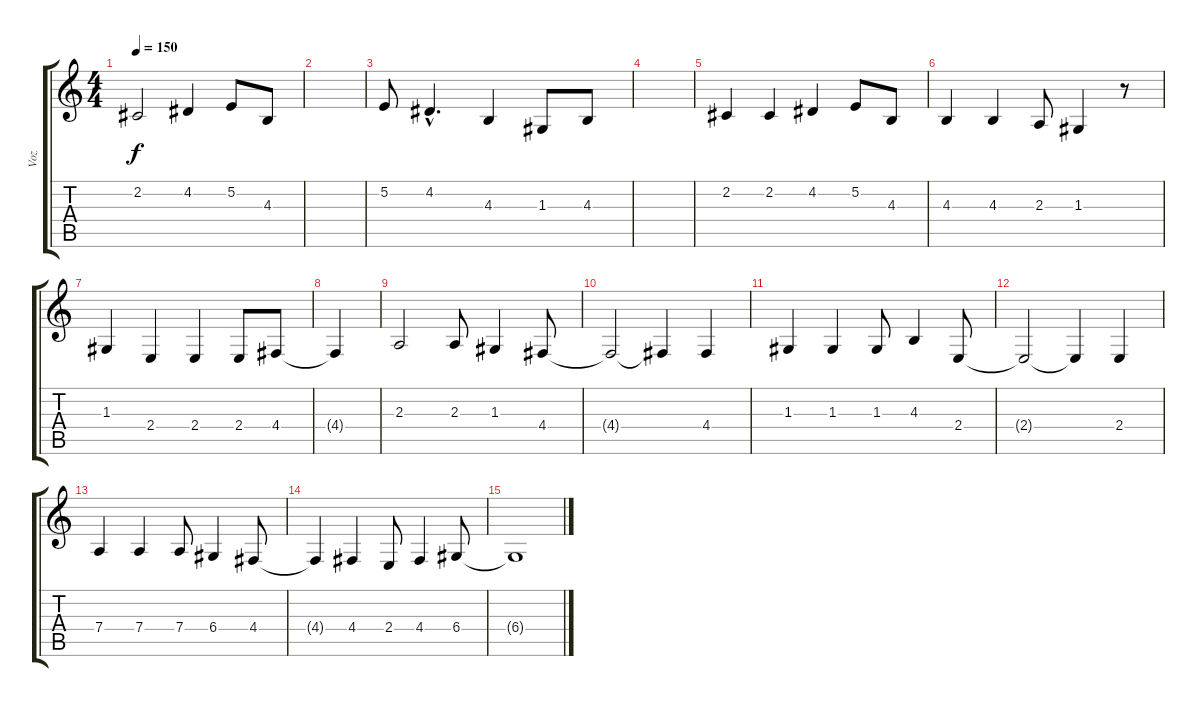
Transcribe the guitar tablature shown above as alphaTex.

\track ("Voz" "Voz") {instrument englishhorn}
\staff {score tabs}
\tuning (E4 B3 G3 D3 A2 E2) {hide}
\ts (4 4)
\tempo 150
\clef g2
\ks c
2.2.2{dy f} 4.2.4 5.2.8 4.3.8 |
|
5.2.8 4.2{hac}.4{d} 4.3.4 1.3.8 4.3.8 |
|
2.2.4 2.2.4 4.2.4 5.2.8 4.3.8 |
4.3.4 4.3.4 2.3.8 1.3.4 r.8 |
1.3.4 2.4.4 2.4.4 2.4.8 4.4.8 |
4.4{t}.4 |
2.3.2 2.3.8 1.3.4 4.4.8 |
4.4{t}.2 4.4{t}.4 4.4.4 |
1.3.4 1.3.4 1.3.8 4.3.4 2.4.8 |
2.4{t}.2 2.4{t}.4 2.4.4 |
7.4.4 7.4.4 7.4.8 6.4.4 4.4.8 |
4.4{t}.4 4.4.4 2.4.8 4.4.4 6.4.8 |
6.4{t}.1
